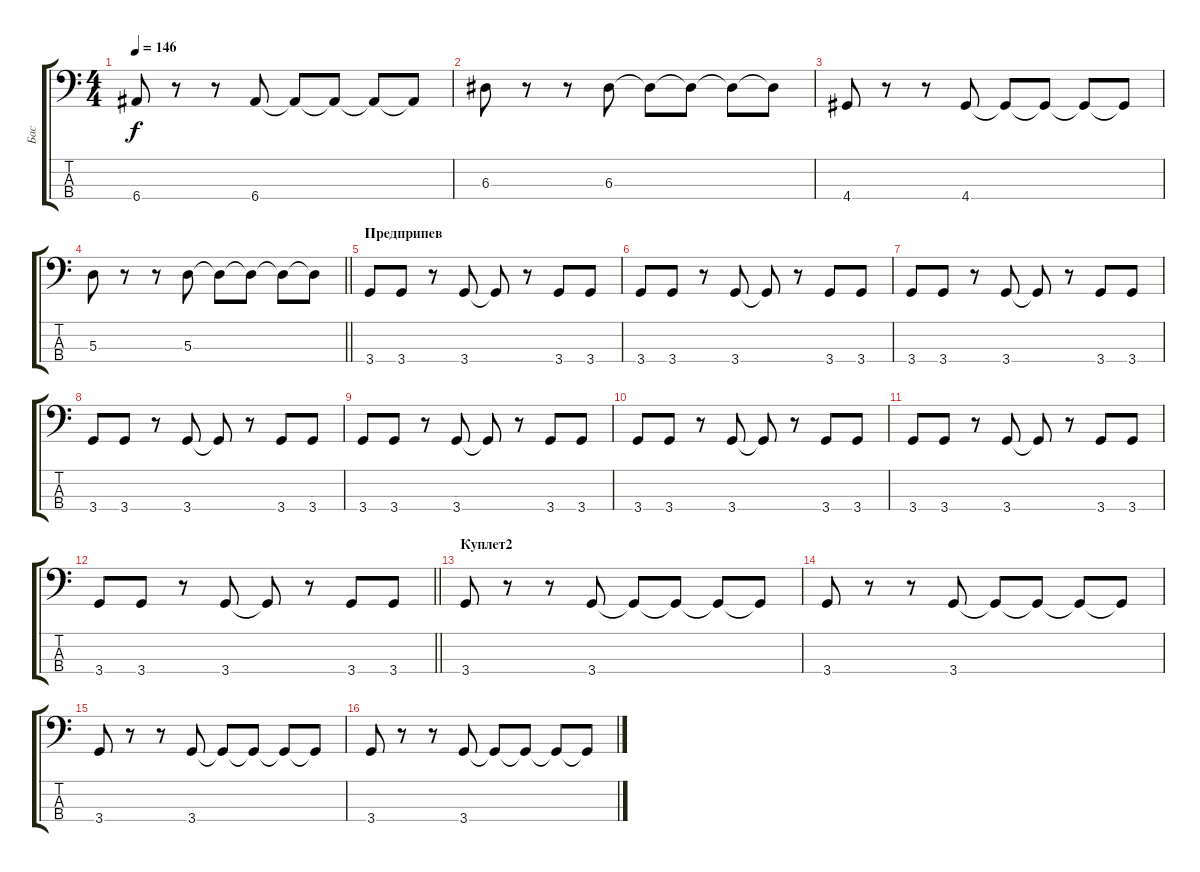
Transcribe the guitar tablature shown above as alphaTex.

\track ("Бас" "Бас") {instrument electricbasspick}
\staff {score tabs}
\tuning (G2 D2 A1 E1) {hide}
\ts (4 4)
\tempo 146
\clef f4
\ks c
6.4.8{dy f} r.8 r.8 6.4.8 6.4{t}.8 6.4{t}.8 6.4{t}.8 6.4{t}.8 |
6.3.8 r.8 r.8 6.3.8 6.3{t}.8 6.3{t}.8 6.3{t}.8 6.3{t}.8 |
4.4.8 r.8 r.8 4.4.8 4.4{t}.8 4.4{t}.8 4.4{t}.8 4.4{t}.8 |
\barLineRight lightlight
5.3.8 r.8 r.8 5.3.8 5.3{t}.8 5.3{t}.8 5.3{t}.8 5.3{t}.8 |
\section ("" "Предприпев")
3.4.8 3.4.8 r.8 3.4.8 3.4{t}.8 r.8 3.4.8 3.4.8 |
3.4.8 3.4.8 r.8 3.4.8 3.4{t}.8 r.8 3.4.8 3.4.8 |
3.4.8 3.4.8 r.8 3.4.8 3.4{t}.8 r.8 3.4.8 3.4.8 |
3.4.8 3.4.8 r.8 3.4.8 3.4{t}.8 r.8 3.4.8 3.4.8 |
3.4.8 3.4.8 r.8 3.4.8 3.4{t}.8 r.8 3.4.8 3.4.8 |
3.4.8 3.4.8 r.8 3.4.8 3.4{t}.8 r.8 3.4.8 3.4.8 |
3.4.8 3.4.8 r.8 3.4.8 3.4{t}.8 r.8 3.4.8 3.4.8 |
\barLineRight lightlight
3.4.8 3.4.8 r.8 3.4.8 3.4{t}.8 r.8 3.4.8 3.4.8 |
\section ("" "Куплет2")
3.4.8 r.8 r.8 3.4.8 3.4{t}.8 3.4{t}.8 3.4{t}.8 3.4{t}.8 |
3.4.8 r.8 r.8 3.4.8 3.4{t}.8 3.4{t}.8 3.4{t}.8 3.4{t}.8 |
3.4.8 r.8 r.8 3.4.8 3.4{t}.8 3.4{t}.8 3.4{t}.8 3.4{t}.8 |
3.4.8 r.8 r.8 3.4.8 3.4{t}.8 3.4{t}.8 3.4{t}.8 3.4{t}.8
